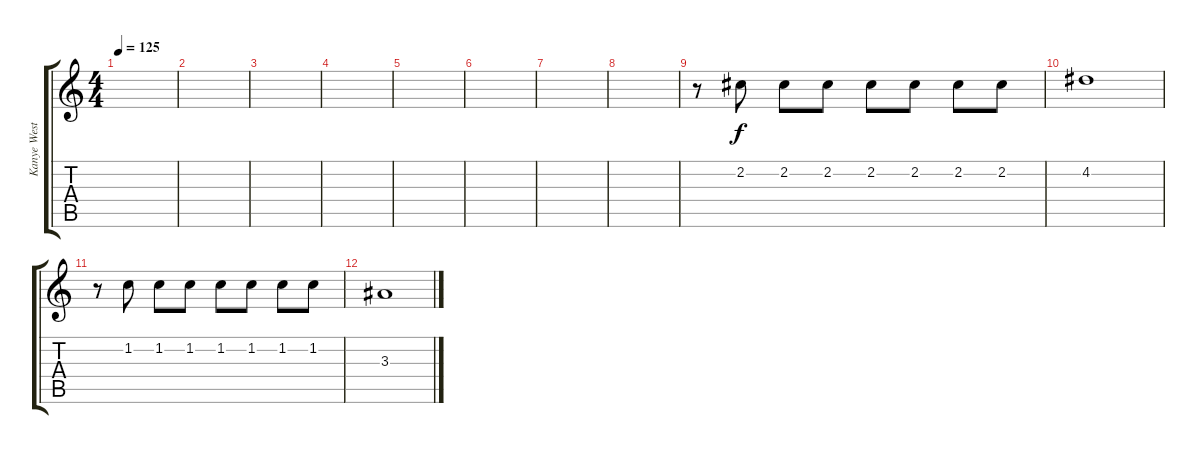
\track ("Kanye West" "Kanye West") {instrument distortionguitar}
\staff {score tabs}
\tuning (E4 B3 G3 D3 A2 E2) {hide}
\ts (4 4)
\tempo 125
\clef g2
\ks c
|
|
|
|
|
|
|
|
r.8 2.2.8 2.2.8 2.2.8 2.2.8 2.2.8 2.2.8 2.2.8 |
4.2.1 |
r.8 1.2.8 1.2.8 1.2.8 1.2.8 1.2.8 1.2.8 1.2.8 |
3.3.1
